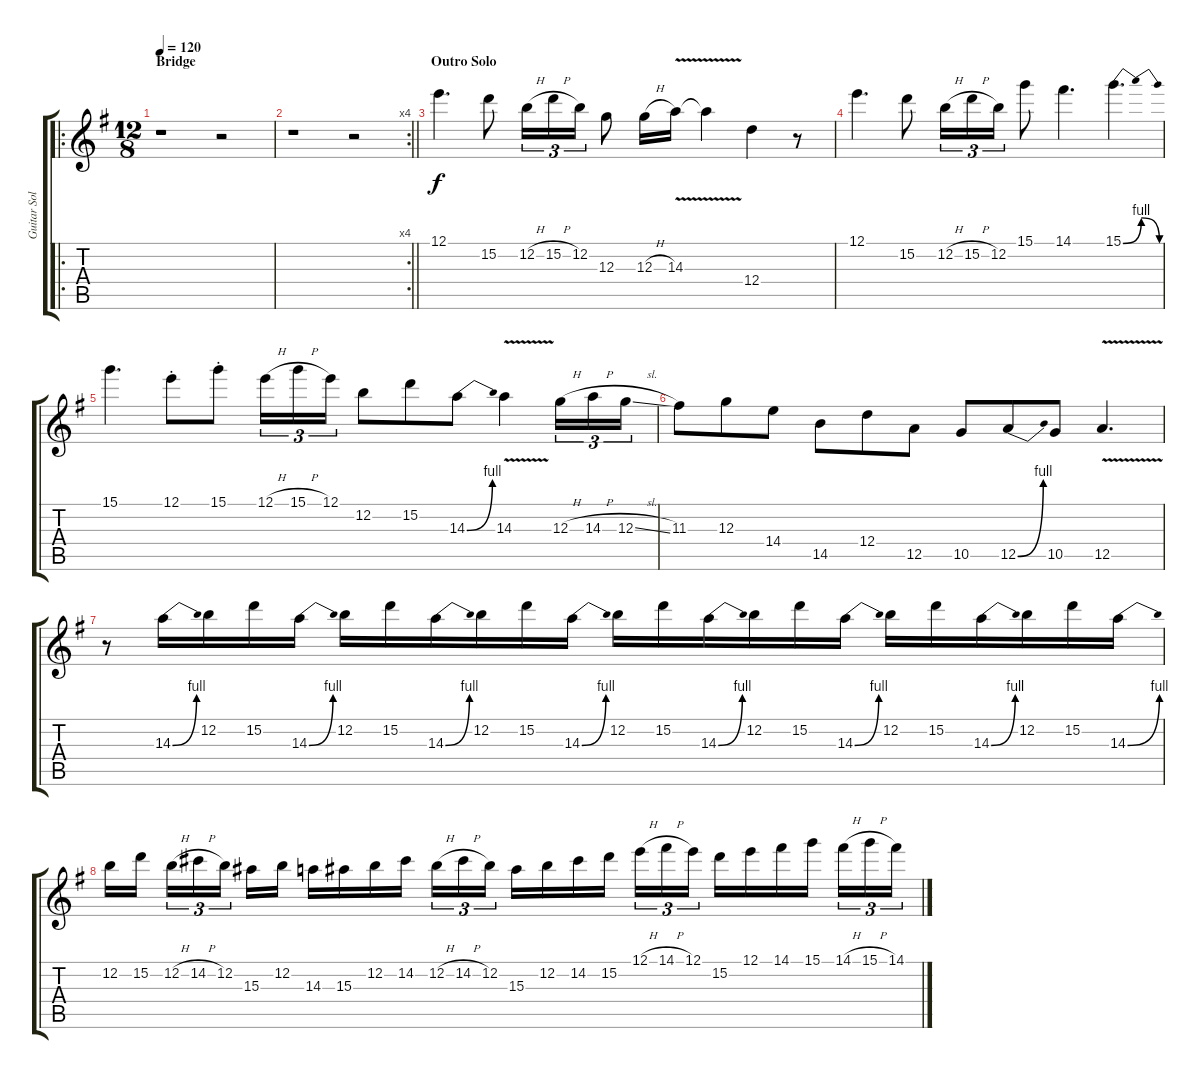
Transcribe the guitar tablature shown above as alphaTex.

\track ("Guitar Solo" "Guitar Sol") {instrument distortionguitar}
\staff {score tabs}
\tuning (E4 B3 G3 D3 A2 E2) {hide}
\ro
\ts (12 8)
\section ("" "Bridge")
\tempo 120
\clef g2
\ks eminor
r.1{dy f} r.2 |
\rc 4
\barLineRight lightlight
r.1 r.2 |
\section ("" "Outro Solo")
12.1.4{d} 15.2.8 12.2{h}.16{tu (3 2)} 15.2{h}.16{tu (3 2)} 12.2.16{tu (3 2)} 12.3.8 12.3{h}.16 14.3{v}.16 14.3{t}.4 12.4.4 r.8 |
12.1.4{d} 15.2.8 12.2{h}.16{tu (3 2)} 15.2{h}.16{tu (3 2)} 12.2.16{tu (3 2)} 15.1.8 14.1.4{d} 15.1{be (bendrelease 0 0 15 4 40 4 60 0)}.4{d} |
15.1.4{d} 12.1{st}.8 15.1{st}.8 12.1{h}.16{tu (3 2)} 15.1{h}.16{tu (3 2)} 12.1.16{tu (3 2)} 12.2.8 15.2.8 14.3{be (bend 0 0 60 4)}.8 14.3{v}.4 12.3{h}.16{tu (3 2)} 14.3{h}.16{tu (3 2)} 12.3{sl}.16{tu (3 2)} |
11.3.8 12.3.8 14.4.8 14.5.8 12.4.8 12.5.8 10.5.8 12.5{be (bend 0 0 60 4)}.8 10.5.8 12.5{v}.4{d} |
r.8 14.3{be (bend 0 0 60 4)}.16 12.2.16 15.2.16 14.3{be (bend 0 0 60 4)}.16 12.2.16 15.2.16 14.3{be (bend 0 0 60 4)}.16 12.2.16 15.2.16 14.3{be (bend 0 0 60 4)}.16 12.2.16 15.2.16 14.3{be (bend 0 0 60 4)}.16 12.2.16 15.2.16 14.3{be (bend 0 0 60 4)}.16 12.2.16 15.2.16 14.3{be (bend 0 0 60 4)}.16 12.2.16 15.2.16 14.3{be (bend 0 0 60 4)}.16 |
12.2.16 15.2.16{beam splitsecondary} 12.2{h}.16{tu (3 2)} 14.2{h}.16{tu (3 2)} 12.2.16{tu (3 2) beam splitsecondary} 15.3.16 12.2.16 14.3.16 15.3.16 12.2.16 14.2.16{beam splitsecondary} 12.2{h}.16{tu (3 2)} 14.2{h}.16{tu (3 2)} 12.2.16{tu (3 2)} 15.3.16 12.2.16 14.2.16 15.2.16{beam splitsecondary} 12.1{h}.16{tu (3 2)} 14.1{h}.16{tu (3 2)} 12.1.16{tu (3 2)} 15.2.16 12.1.16 14.1.16 15.1.16{beam splitsecondary} 14.1{h}.16{tu (3 2)} 15.1{h}.16{tu (3 2)} 14.1.16{tu (3 2)}
